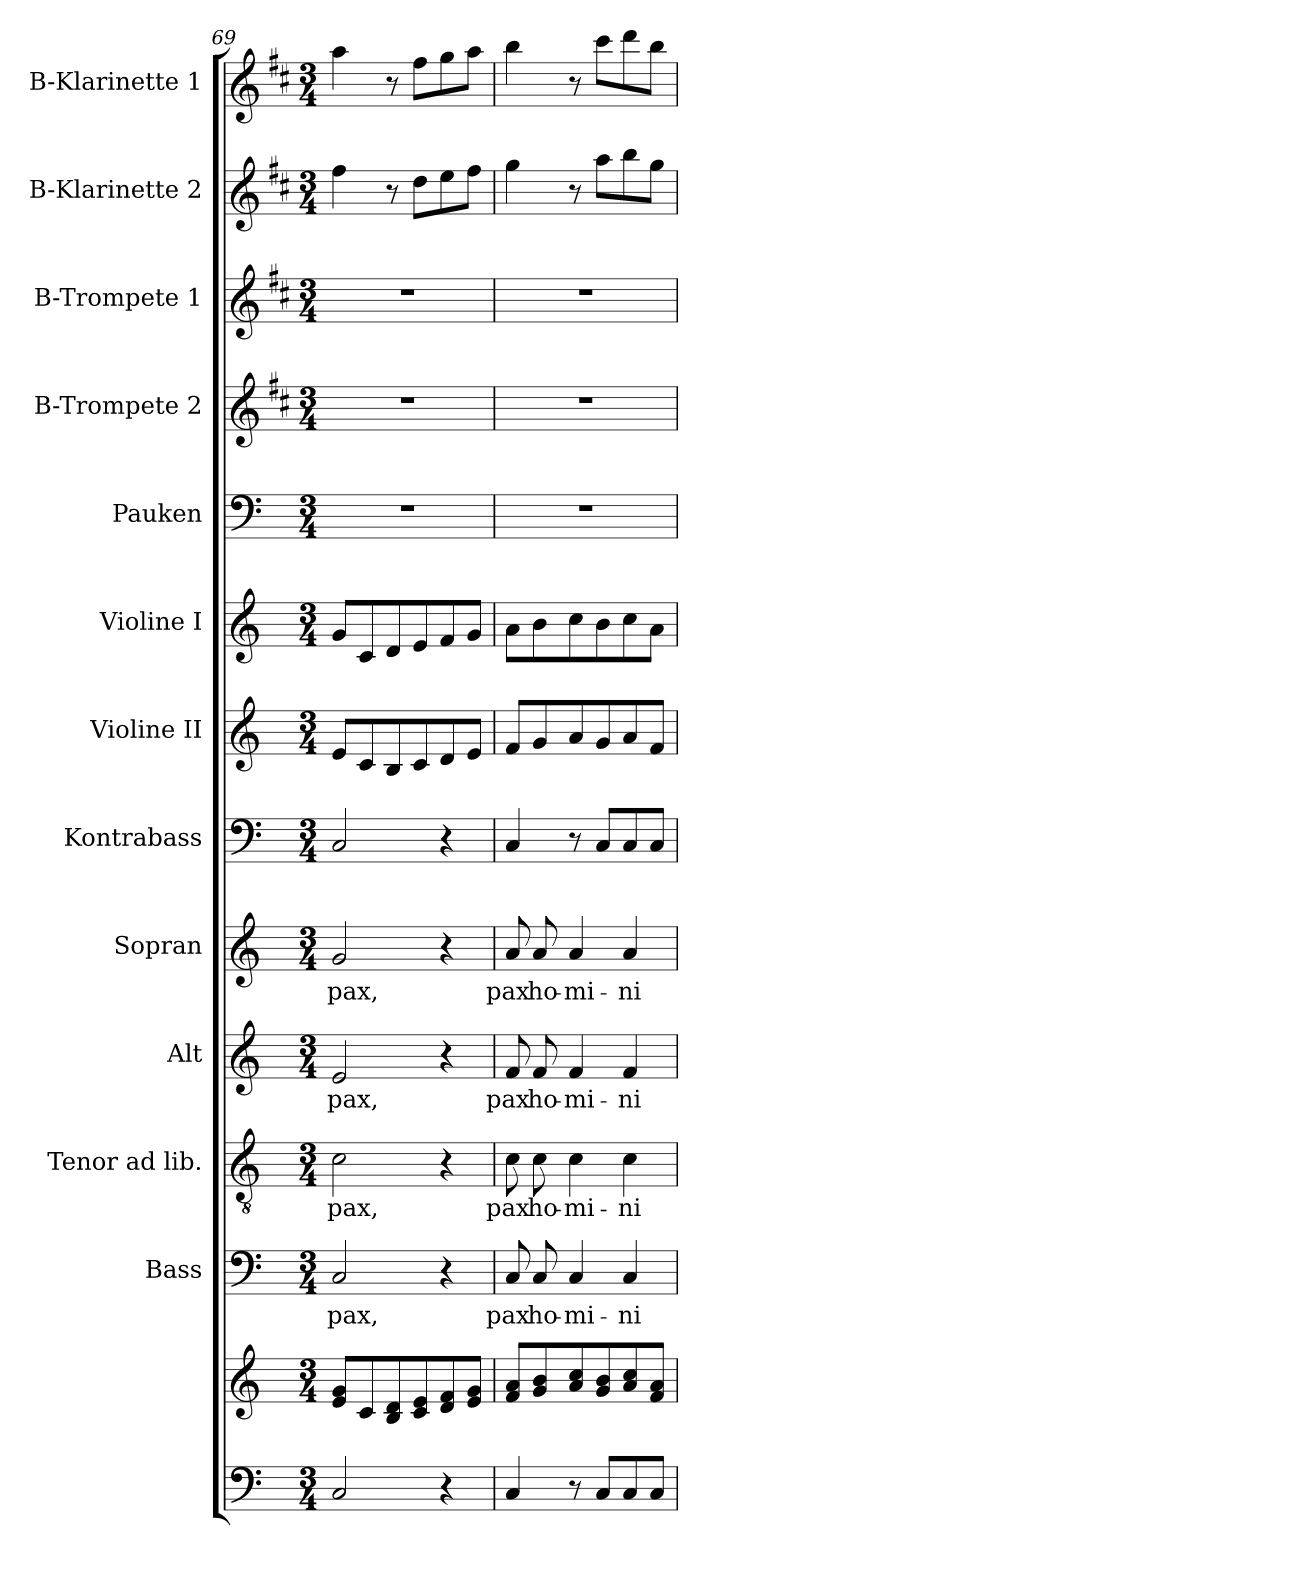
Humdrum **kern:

**kern	**kern	**kern	**text	**kern	**text	**kern	**text	**kern	**text	**kern	**kern	**kern	**kern	**kern	**kern	**kern	**kern
*part13	*part13	*part12	*part12	*part11	*part11	*part10	*part10	*part9	*part9	*part8	*part7	*part6	*part5	*part4	*part3	*part2	*part1
*staff14	*staff13	*staff12	*staff12	*staff11	*staff11	*staff10	*staff10	*staff9	*staff9	*staff8	*staff7	*staff6	*staff5	*staff4	*staff3	*staff2	*staff1
*	*	*I"Bass	*	*I"Tenor ad lib.	*	*I"Alt	*	*I"Sopran	*	*I"Kontrabass	*I"Violine II	*I"Violine I	*I"Pauken	*I"B-Trompete 2	*I"B-Trompete 1	*I"B-Klarinette 2	*I"B-Klarinette 1
*	*	*I'B.	*	*I'T.	*	*I'A.	*	*I'S.	*	*I'Kb.	*I'Vl. II	*I'Vl. I	*I'Pk.	*I'Trp. 2	*I'Trp. 1	*I'B Kl. 2	*I'B Kl. 1
*clefF4	*clefG2	*clefF4	*	*clefGv2	*	*clefG2	*	*clefG2	*	*clefF4	*clefG2	*clefG2	*clefF4	*clefG2	*clefG2	*clefG2	*clefG2
*	*	*	*	*	*	*	*	*	*	*ITrd7c12	*	*	*	*ITrd1c2	*ITrd1c2	*ITrd1c2	*ITrd1c2
*k[]	*k[]	*k[]	*	*k[]	*	*k[]	*	*k[]	*	*k[]	*k[]	*k[]	*k[]	*k[]	*k[]	*k[]	*k[]
*C:	*C:	*C:	*	*C:	*	*C:	*	*C:	*	*C:	*C:	*C:	*C:	*C:	*C:	*C:	*C:
*M3/4	*M3/4	*M3/4	*	*M3/4	*	*M3/4	*	*M3/4	*	*M3/4	*M3/4	*M3/4	*M3/4	*M3/4	*M3/4	*M3/4	*M3/4
=69	=69	=69	=69	=69	=69	=69	=69	=69	=69	=69	=69	=69	=69	=69	=69	=69	=69
!	!	!	!LO:LY:b	!	!LO:LY:b	!	!LO:LY:b	!	!LO:LY:b	!	!	!	!	!	!	!	!
2C/	8e/ 8g/L	2C/	pax,	2c\	pax,	2e/	pax,	2g/	pax,	2CC/	8e/L	8g/L	2.r	2.r	2.r	4ee\	4gg\
.	8c/	.	.	.	.	.	.	.	.	.	8c/	8c/	.	.	.	.	.
.	8B/ 8d/	.	.	.	.	.	.	.	.	.	8B/	8d/	.	.	.	8r	8r
.	8c/ 8e/	.	.	.	.	.	.	.	.	.	8c/	8e/	.	.	.	8cc\L	8ee\L
4r	8d/ 8f/	4r	.	4r	.	4r	.	4r	.	4r	8d/	8f/	.	.	.	8dd\	8ff\
.	8e/ 8g/J	.	.	.	.	.	.	.	.	.	8e/J	8g/J	.	.	.	8ee\J	8gg\J
=70	=70	=70	=70	=70	=70	=70	=70	=70	=70	=70	=70	=70	=70	=70	=70	=70	=70
!	!	!	!LO:LY:b	!	!LO:LY:b	!	!LO:LY:b	!	!LO:LY:b	!	!	!	!	!	!	!	!
4C/	8f/ 8a/L	8C/	pax	8c\	pax	8f/	pax	8a/	pax	4CC/	8f/L	8a\L	2.r	2.r	2.r	4ff\	4aa\
!	!	!	!LO:LY:b	!	!LO:LY:b	!	!LO:LY:b	!	!LO:LY:b	!	!	!	!	!	!	!	!
.	8g/ 8b/	8C/	ho-	8c\	ho-	8f/	ho-	8a/	ho-	.	8g/	8b\	.	.	.	.	.
!	!	!	!LO:LY:b	!	!LO:LY:b	!	!LO:LY:b	!	!LO:LY:b	!	!	!	!	!	!	!	!
8r	8a/ 8cc/	4C/	-mi-	4c\	-mi-	4f/	-mi-	4a/	-mi-	8r	8a/	8cc\	.	.	.	8r	8r
8C/L	8g/ 8b/	.	.	.	.	.	.	.	.	8CC/L	8g/	8b\	.	.	.	8gg\L	8bb\L
!	!	!	!LO:LY:b	!	!LO:LY:b	!	!LO:LY:b	!	!LO:LY:b	!	!	!	!	!	!	!	!
8C/	8a/ 8cc/	4C/	-ni-	4c\	-ni-	4f/	-ni-	4a/	-ni-	8CC/	8a/	8cc\	.	.	.	8aa\	8ccc\
8C/J	8f/ 8a/J	.	.	.	.	.	.	.	.	8CC/J	8f/J	8a\J	.	.	.	8ff\J	8aa\J
=	=	=	=	=	=	=	=	=	=	=	=	=	=	=	=	=	=
*-	*-	*-	*-	*-	*-	*-	*-	*-	*-	*-	*-	*-	*-	*-	*-	*-	*-
